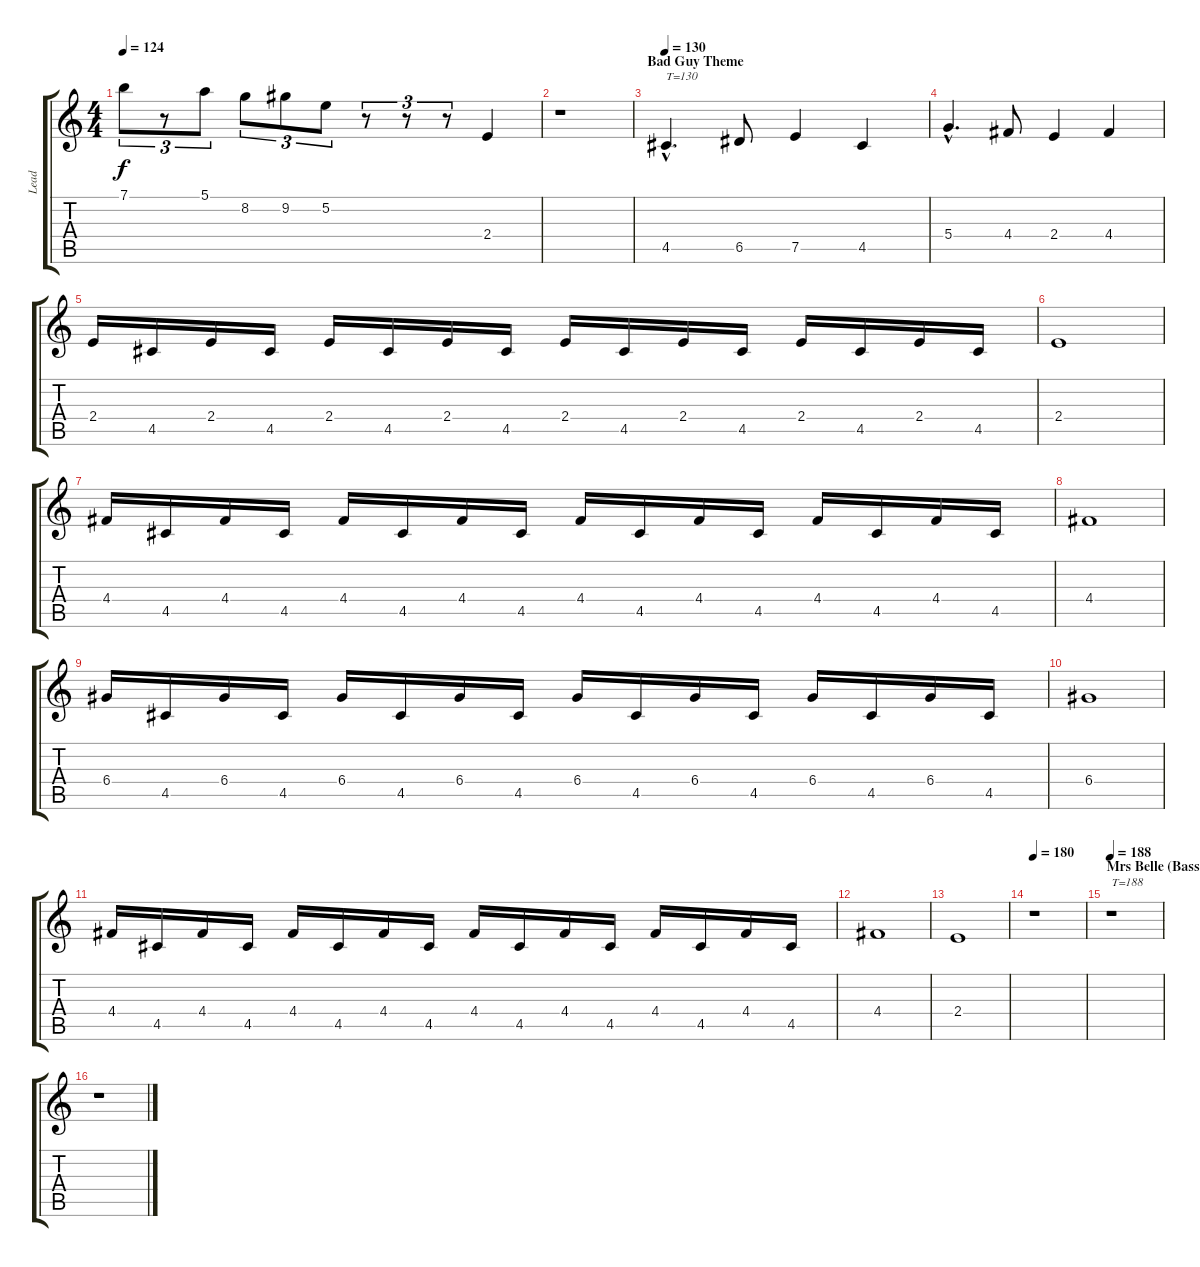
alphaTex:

\track ("Lead" "Lead") {instrument banjo}
\staff {score tabs}
\tuning (E4 B3 G3 D3 A2 E2) {hide}
\displaytranspose 12
\ts (4 4)
\tempo 124
\clef g2
\ks c
7.1.8{tu (3 2) dy f} r.8{tu (3 2)} 5.1.8{tu (3 2)} 8.2.8{tu (3 2)} 9.2.8{tu (3 2)} 5.2.8{tu (3 2)} r.8{tu (3 2)} r.8{tu (3 2)} r.8{tu (3 2)} 2.4.4 |
r.1 |
\section ("" "Bad Guy Theme")
\tempo 130
4.5{hac}.4{d txt "T=130"} 6.5.8 7.5.4 4.5.4 |
5.4{hac}.4{d} 4.4.8 2.4.4 4.4.4 |
2.4.16 4.5.16 2.4.16 4.5.16 2.4.16 4.5.16 2.4.16 4.5.16 2.4.16 4.5.16 2.4.16 4.5.16 2.4.16 4.5.16 2.4.16 4.5.16 |
2.4.1 |
4.4.16 4.5.16 4.4.16 4.5.16 4.4.16 4.5.16 4.4.16 4.5.16 4.4.16 4.5.16 4.4.16 4.5.16 4.4.16 4.5.16 4.4.16 4.5.16 |
4.4.1 |
6.4.16 4.5.16 6.4.16 4.5.16 6.4.16 4.5.16 6.4.16 4.5.16 6.4.16 4.5.16 6.4.16 4.5.16 6.4.16 4.5.16 6.4.16 4.5.16 |
6.4.1 |
4.4.16 4.5.16 4.4.16 4.5.16 4.4.16 4.5.16 4.4.16 4.5.16 4.4.16 4.5.16 4.4.16 4.5.16 4.4.16 4.5.16 4.4.16 4.5.16 |
4.4.1 |
2.4.1 |
\tempo 180
r.1 |
\section ("" "Mrs Belle (Bass Solo)")
\tempo 188
r.1{txt "T=188"} |
r.1
